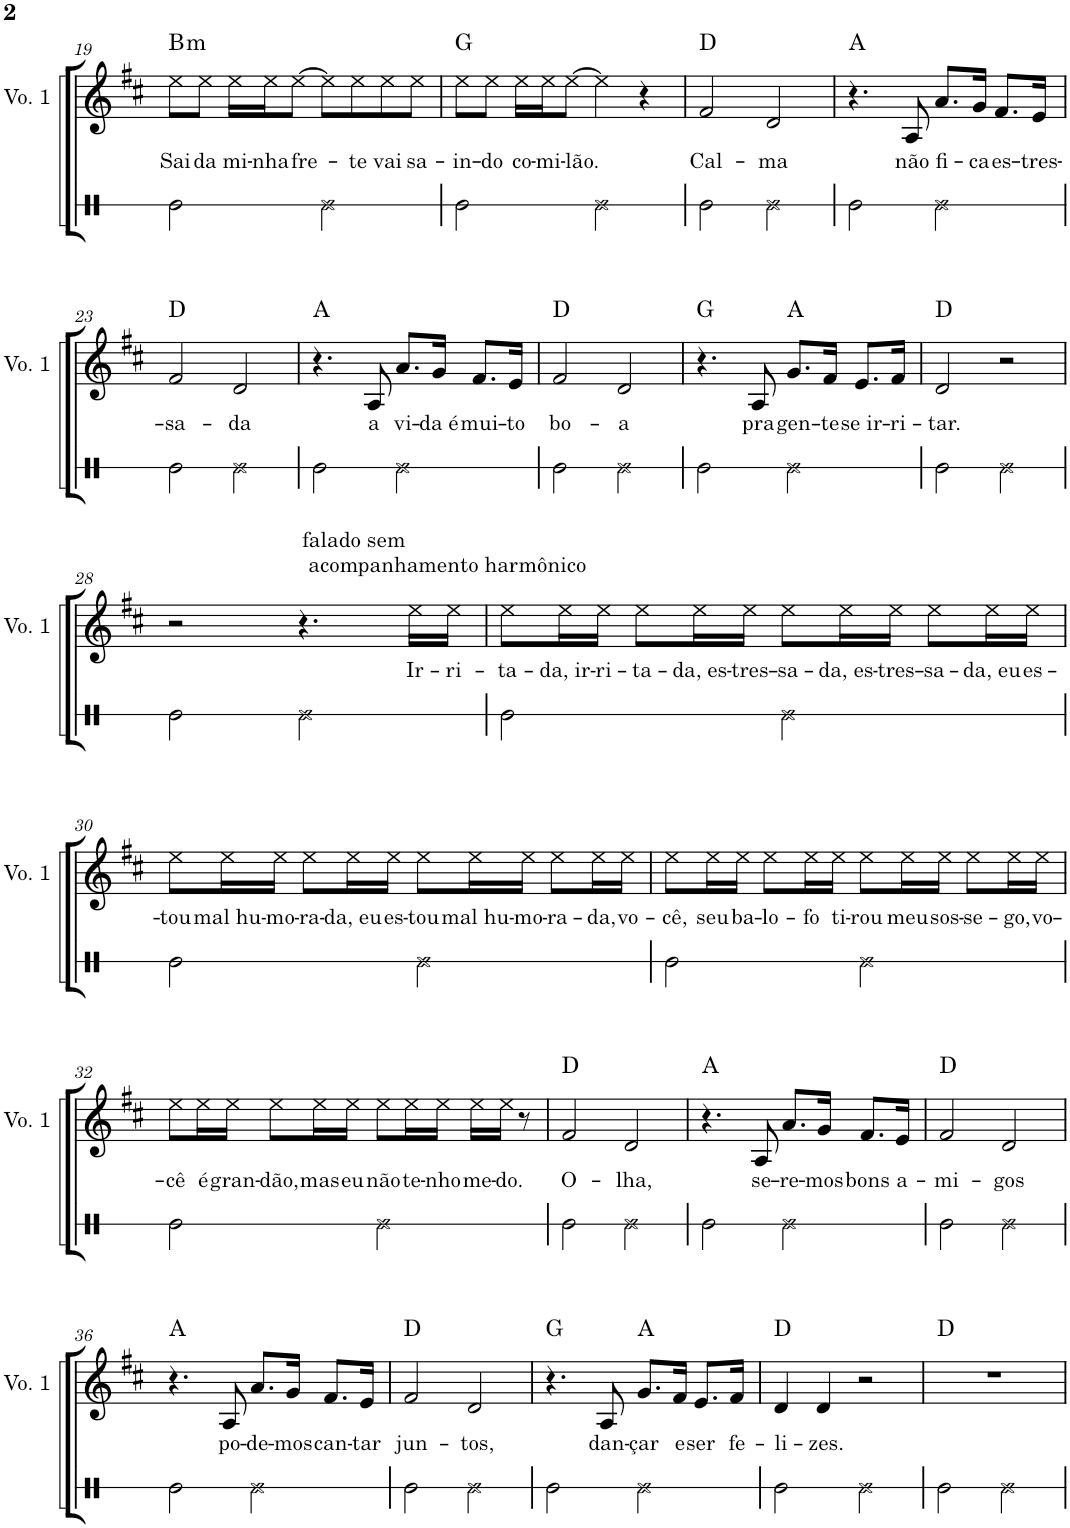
**kern	**kern	**text	**harte
*part2	*part1	*part1	*part1
*staff2	*staff1	*staff1	*
*I"Voz 2	*I"Voz 1	*	*
*	*I'Vo. 1	*	*
!!LO:PB:g=z
*clefX	*clefG2	*	*
*k[]	*k[f#c#]	*	*
*M4/4	*M4/4	*	*
=19	=19	=19	=19
!	!	!LO:LY:b	!LO:H:kt=m
2Re\	8ee\L	Sai	B:min
!	!	!LO:LY:b	!
.	8ee\J	da	.
!	!	!LO:LY:b	!
.	16ee\LL	mi-	.
!	!	!LO:LY:b	!
.	16ee\J	-nha	.
!	!	!LO:LY:b	!
.	[8ee\J	fre-	.
2Re\	8ee\L]	.	.
!	!	!LO:LY:b	!
.	8ee\	-te	.
!	!	!LO:LY:b	!
.	8ee\	vai	.
!	!	!LO:LY:b	!
.	8ee\J	sa-	.
=20	=20	=20	=20
!	!	!LO:LY:b	!
2Re\	8ee\L	-in-	G:maj
!	!	!LO:LY:b	!
.	8ee\J	-do	.
!	!	!LO:LY:b	!
.	16ee\LL	co-	.
!	!	!LO:LY:b	!
.	16ee\J	-mi-	.
!	!	!LO:LY:b	!
.	[8ee\J	-lão.	.
2Re\	4ee\]	.	.
.	4r	.	.
=21	=21	=21	=21
!	!	!LO:LY:b	!
2Re\	2f#/	Cal-	D:maj
!	!	!LO:LY:b	!
2Re\	2d/	-ma	.
=22	=22	=22	=22
2Re\	4.r	.	A:maj
!	!	!LO:LY:b	!
.	8A/	não	.
!	!	!LO:LY:b	!
2Re\	8.a/L	fi-	.
!	!	!LO:LY:b	!
.	16g/Jk	-ca	.
!	!	!LO:LY:b	!
.	8.f#/L	es-	.
!	!	!LO:LY:b	!
.	16e/Jk	-tres-	.
!!LO:LB:g=z
=23	=23	=23	=23
!	!	!LO:LY:b	!
2Re\	2f#/	-sa-	D:maj
!	!	!LO:LY:b	!
2Re\	2d/	-da	.
=24	=24	=24	=24
2Re\	4.r	.	A:maj
!	!	!LO:LY:b	!
.	8A/	a	.
!	!	!LO:LY:b	!
2Re\	8.a/L	vi-	.
!	!	!LO:LY:b	!
.	16g/Jk	-da é	.
!	!	!LO:LY:b	!
.	8.f#/L	mui-	.
!	!	!LO:LY:b	!
.	16e/Jk	-to	.
=25	=25	=25	=25
!	!	!LO:LY:b	!
2Re\	2f#/	bo-	D:maj
!	!	!LO:LY:b	!
2Re\	2d/	-a	.
=26	=26	=26	=26
2Re\	4.r	.	G:maj
!	!	!LO:LY:b	!
.	8A/	pra	.
!	!	!LO:LY:b	!
2Re\	8.g/L	gen-	A:maj
!	!	!LO:LY:b	!
.	16f#/Jk	-te	.
!	!	!LO:LY:b	!
.	8.e/L	se ir-	.
!	!	!LO:LY:b	!
.	16f#/Jk	-ri-	.
=27	=27	=27	=27
!	!	!LO:LY:b	!
2Re\	2d/	-tar.	D:maj
2Re\	2r	.	.
!!LO:LB:g=z
=28	=28	=28	=28
2Re\	2r	.	.
2Re\	4.r	.	.
!	!LO:TX:a:t=falado sem	!	!
!	!LO:TX:a:t=acompanhamento harmônico	!	!
!	!	!LO:LY:b	!
.	16ee\LL	Ir-	.
!	!	!LO:LY:b	!
.	16ee\JJ	-ri-	.
=29	=29	=29	=29
!	!	!LO:LY:b	!
2Re\	8ee\L	-ta-	.
!	!	!LO:LY:b	!
.	16ee\L	-da, ir-	.
!	!	!LO:LY:b	!
.	16ee\JJ	-ri-	.
!	!	!LO:LY:b	!
.	8ee\L	-ta-	.
!	!	!LO:LY:b	!
.	16ee\L	-da, es-	.
!	!	!LO:LY:b	!
.	16ee\JJ	-tres-	.
!	!	!LO:LY:b	!
2Re\	8ee\L	-sa-	.
!	!	!LO:LY:b	!
.	16ee\L	-da, es-	.
!	!	!LO:LY:b	!
.	16ee\JJ	-tres-	.
!	!	!LO:LY:b	!
.	8ee\L	-sa-	.
!	!	!LO:LY:b	!
.	16ee\L	-da, eu	.
!	!	!LO:LY:b	!
.	16ee\JJ	es-	.
!!LO:LB:g=z
=30	=30	=30	=30
!	!	!LO:LY:b	!
2Re\	8ee\L	-tou	.
!	!	!LO:LY:b	!
.	16ee\L	mal hu-	.
!	!	!LO:LY:b	!
.	16ee\JJ	-mo-	.
!	!	!LO:LY:b	!
.	8ee\L	-ra-	.
!	!	!LO:LY:b	!
.	16ee\L	-da, eu	.
!	!	!LO:LY:b	!
.	16ee\JJ	es-	.
!	!	!LO:LY:b	!
2Re\	8ee\L	-tou	.
!	!	!LO:LY:b	!
.	16ee\L	mal hu-	.
!	!	!LO:LY:b	!
.	16ee\JJ	-mo-	.
!	!	!LO:LY:b	!
.	8ee\L	-ra-	.
!	!	!LO:LY:b	!
.	16ee\L	-da,	.
!	!	!LO:LY:b	!
.	16ee\JJ	vo-	.
=31	=31	=31	=31
!	!	!LO:LY:b	!
2Re\	8ee\L	-cê,	.
!	!	!LO:LY:b	!
.	16ee\L	seu	.
!	!	!LO:LY:b	!
.	16ee\JJ	ba-	.
!	!	!LO:LY:b	!
.	8ee\L	-lo-	.
!	!	!LO:LY:b	!
.	16ee\L	-fo	.
!	!	!LO:LY:b	!
.	16ee\JJ	ti-	.
!	!	!LO:LY:b	!
2Re\	8ee\L	-rou	.
!	!	!LO:LY:b	!
.	16ee\L	meu	.
!	!	!LO:LY:b	!
.	16ee\JJ	sos-	.
!	!	!LO:LY:b	!
.	8ee\L	-se-	.
!	!	!LO:LY:b	!
.	16ee\L	-go,	.
!	!	!LO:LY:b	!
.	16ee\JJ	vo-	.
!!LO:LB:g=z
=32	=32	=32	=32
!	!	!LO:LY:b	!
2Re\	8ee\L	-cê	.
!	!	!LO:LY:b	!
.	16ee\L	é	.
!	!	!LO:LY:b	!
.	16ee\JJ	gran-	.
!	!	!LO:LY:b	!
.	8ee\L	-dão,	.
!	!	!LO:LY:b	!
.	16ee\L	mas	.
!	!	!LO:LY:b	!
.	16ee\JJ	eu	.
!	!	!LO:LY:b	!
2Re\	8ee\L	não	.
!	!	!LO:LY:b	!
.	16ee\L	te-	.
!	!	!LO:LY:b	!
.	16ee\JJ	-nho	.
!	!	!LO:LY:b	!
.	16ee\LL	me-	.
!	!	!LO:LY:b	!
.	16ee\JJ	-do.	.
.	8r	.	.
=33	=33	=33	=33
!	!	!LO:LY:b	!
2Re\	2f#/	O-	D:maj
!	!	!LO:LY:b	!
2Re\	2d/	-lha,	.
=34	=34	=34	=34
2Re\	4.r	.	A:maj
!	!	!LO:LY:b	!
.	8A/	se-	.
!	!	!LO:LY:b	!
2Re\	8.a/L	-re-	.
!	!	!LO:LY:b	!
.	16g/Jk	-mos	.
!	!	!LO:LY:b	!
.	8.f#/L	bons	.
!	!	!LO:LY:b	!
.	16e/Jk	a-	.
=35	=35	=35	=35
!	!	!LO:LY:b	!
2Re\	2f#/	-mi-	D:maj
!	!	!LO:LY:b	!
2Re\	2d/	-gos	.
!!LO:LB:g=z
=36	=36	=36	=36
2Re\	4.r	.	A:maj
!	!	!LO:LY:b	!
.	8A/	po-	.
!	!	!LO:LY:b	!
2Re\	8.a/L	-de-	.
!	!	!LO:LY:b	!
.	16g/Jk	-mos	.
!	!	!LO:LY:b	!
.	8.f#/L	can-	.
!	!	!LO:LY:b	!
.	16e/Jk	-tar	.
=37	=37	=37	=37
!	!	!LO:LY:b	!
2Re\	2f#/	jun-	D:maj
!	!	!LO:LY:b	!
2Re\	2d/	-tos,	.
=38	=38	=38	=38
2Re\	4.r	.	G:maj
!	!	!LO:LY:b	!
.	8A/	dan-	.
!	!	!LO:LY:b	!
2Re\	8.g/L	-çar	A:maj
!	!	!LO:LY:b	!
.	16f#/Jk	e	.
!	!	!LO:LY:b	!
.	8.e/L	ser	.
!	!	!LO:LY:b	!
.	16f#/Jk	fe-	.
=39	=39	=39	=39
!	!	!LO:LY:b	!
2Re\	4d/	-li-	D:maj
!	!	!LO:LY:b	!
.	4d/	-zes.	.
2Re\	2r	.	.
=40	=40	=40	=40
2Re\	1r	.	D:maj
2Re\	.	.	.
=	=	=	=
*-	*-	*-	*-
